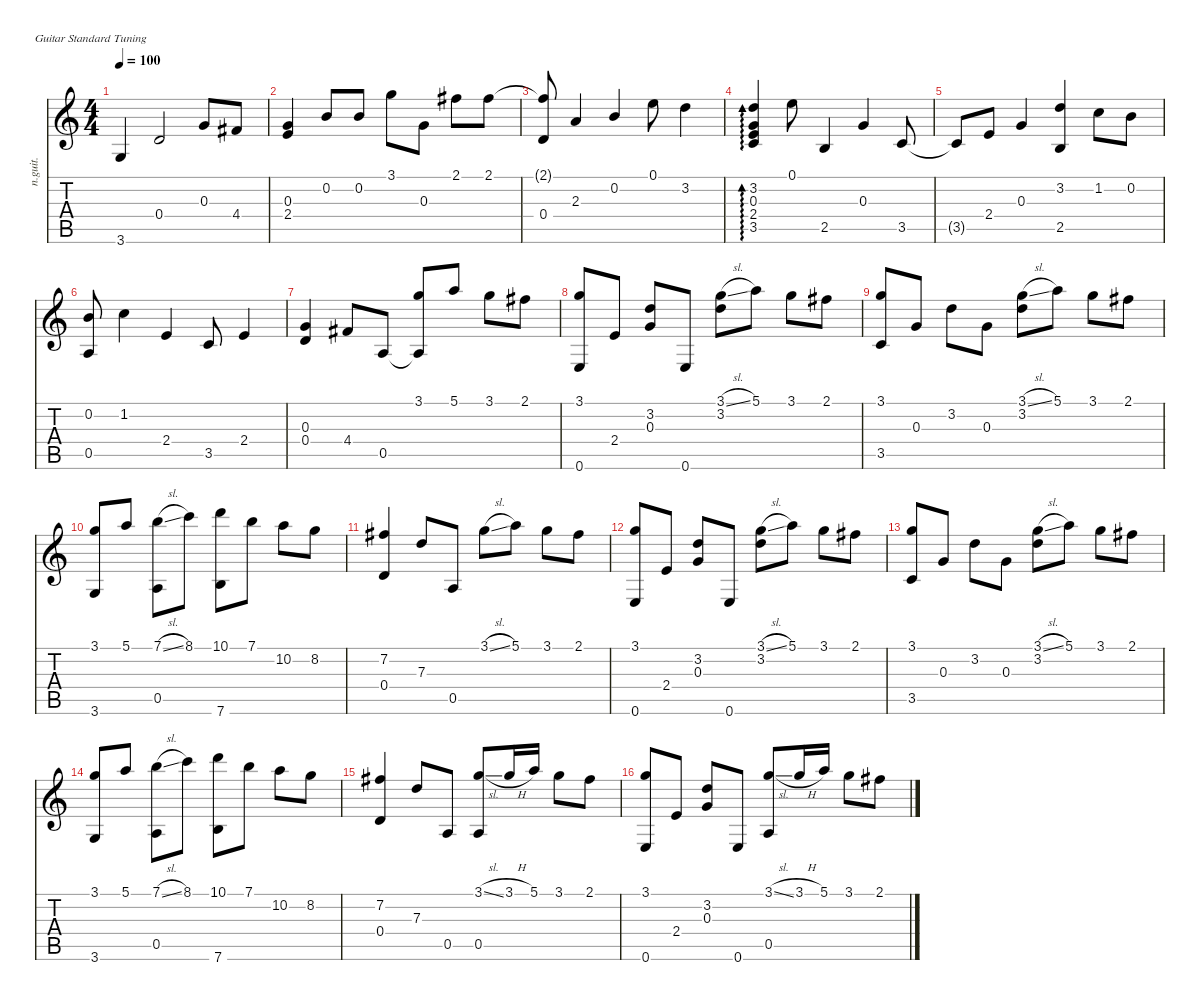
\defaultSystemsLayout 4
\hideDynamics
\bracketExtendMode nobrackets
\otherSystemsTrackNameOrientation horizontal
\track ("Lead" "n.guit.") {instrument acousticguitarnylon}
\staff {score tabs}
\tuning (E4 B3 G3 D3 A2 E2)
\ts (4 4)
\tempo 100
\clef g2
\ks c
3.6.4{dy mp beam Up} 0.4.2{beam Up} 0.3.8{beam Up} 4.4{acc #}.8{beam Up} |
(0.3 2.4).4{beam Up} 0.2.8{beam Up} 0.2.8{beam Up} 3.1.8{beam Down} 0.3.8{beam Down} 2.1{acc #}.8{beam Down} 2.1{acc #}.8{beam Down} |
(2.1{t acc #} 0.4).8{beam Up} 2.3.4{beam Up} 0.2.4{beam Up} 0.1.8{beam Down} 3.2.4{beam Down} |
(3.2 0.3 2.4 3.5).4{ad 0 beam Up} 0.1.8{beam Down} 2.5.4{beam Up} 0.3.4{beam Up} 3.5.8{beam Up} |
3.5{t}.8{beam Up} 2.4.8{beam Up} 0.3.4{beam Up} (3.2 2.5).4{beam Up} 1.2.8{beam Down} 0.2.8{beam Down} |
(0.2 0.5).8{beam Up} 1.2.4{beam Down} 2.4.4{beam Up} 3.5.8{beam Up} 2.4.4{beam Up} |
(0.4 0.3).4{beam Up} 4.4{acc #}.8{beam Up} 0.5.8{beam Up} (0.5{t} 3.1).8{beam Up} 5.1.8{beam Up} 3.1.8{beam Down} 2.1{acc #}.8{beam Down} |
(3.1 0.6).8{beam Up} 2.4.8{beam Up} (3.2 0.3).8{beam Up} 0.6.8{beam Up} (3.1{sl} 3.2).8{beam Down} 5.1.8{beam Down} 3.1.8{beam Down} 2.1{acc #}.8{beam Down} |
(3.1 3.5).8{beam Up} 0.3.8{beam Up} 3.2.8{beam Down} 0.3.8{beam Down} (3.1{sl} 3.2).8{beam Down} 5.1.8{beam Down} 3.1.8{beam Down} 2.1{acc #}.8{beam Down} |
(3.1 3.6).8{beam Up} 5.1.8{beam Up} (7.1{sl} 0.5).8{beam Down} 8.1.8{beam Down} (10.1 7.6).8{beam Down} 7.1.8{beam Down} 10.2.8{beam Down} 8.2.8{beam Down} |
(7.2{acc #} 0.4).4{beam Up} 7.3.8{beam Up} 0.5.8{beam Up} 3.1{sl}.8{beam Down} 5.1.8{beam Down} 3.1.8{beam Down} 2.1{acc #}.8{beam Down} |
(3.1 0.6).8{beam Up} 2.4.8{beam Up} (3.2 0.3).8{beam Up} 0.6.8{beam Up} (3.1{sl} 3.2).8{beam Down} 5.1.8{beam Down} 3.1.8{beam Down} 2.1{acc #}.8{beam Down} |
(3.1 3.5).8{beam Up} 0.3.8{beam Up} 3.2.8{beam Down} 0.3.8{beam Down} (3.1{sl} 3.2).8{beam Down} 5.1.8{beam Down} 3.1.8{beam Down} 2.1{acc #}.8{beam Down} |
(3.1 3.6).8{beam Up} 5.1.8{beam Up} (7.1{sl} 0.5).8{beam Down} 8.1.8{beam Down} (10.1 7.6).8{beam Down} 7.1.8{beam Down} 10.2.8{beam Down} 8.2.8{beam Down} |
(7.2{acc #} 0.4).4{beam Up} 7.3.8{beam Up} 0.5.8{beam Up} (3.1{sl} 0.5).8{beam Up} 3.1{h}.16{beam Up} 5.1.16{beam Up} 3.1.8{beam Down} 2.1{acc #}.8{beam Down} |
(3.1 0.6).8{beam Up} 2.4.8{beam Up} (3.2 0.3).8{beam Up} 0.6.8{beam Up} (3.1{sl} 0.5).8{beam Up} 3.1{h}.16{beam Up} 5.1.16{beam Up} 3.1.8{beam Down} 2.1{acc #}.8{beam Down}
